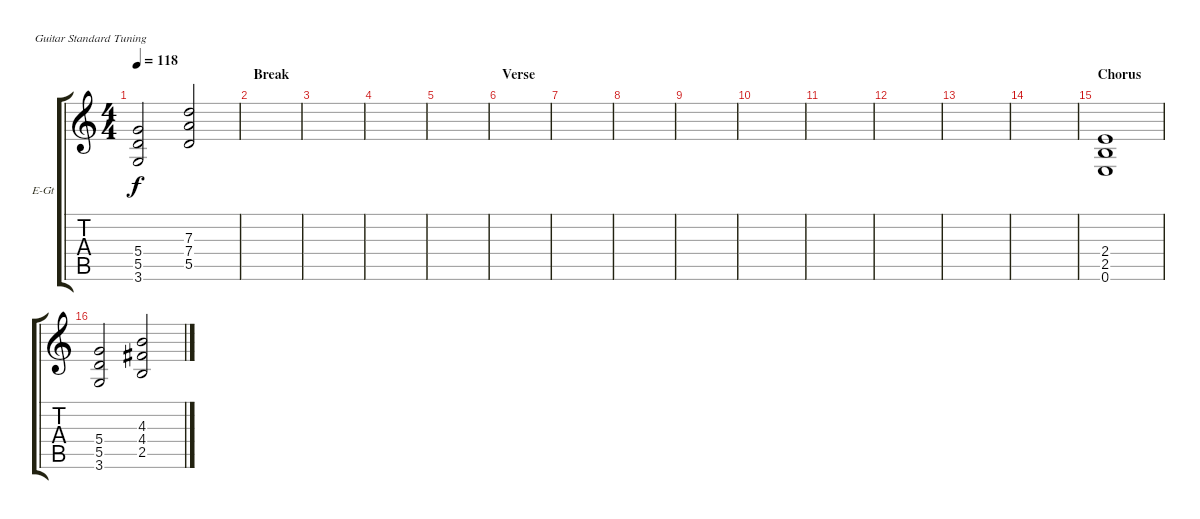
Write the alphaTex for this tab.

\defaultSystemsLayout 4
\bracketExtendMode groupsimilarinstruments
\firstSystemTrackNameOrientation horizontal
\otherSystemsTrackNameOrientation horizontal
\track ("Rhythm Guitar" "E-Gt") {instrument overdrivenguitar}
\staff {score tabs}
\tuning (E4 B3 G3 D3 A2 E2)
\ts (4 4)
\tempo 118
\clef g2
\scale
0.333333
\ks c
(5.5 5.4 3.6).2{dy f} (5.5 7.4 7.3).2 |
\section ("" "Break")
\scale
0.333333 |
\scale
0.333333 |
\scale
0.333333 |
\scale
0.333333 |
\section ("" "Verse")
\scale
0.333333 |
\scale
0.333333 |
\scale
0.333333 |
\scale
0.333333 |
\scale
0.333333 |
\scale
0.333333 |
\scale
0.333333 |
\scale
0.333333 |
\scale
0.333333 |
\section ("" "Chorus")
\scale
0.333333 (2.5 2.4 0.6).1 |
\scale
0.333333 (5.5 5.4 3.6).2 (2.5 4.4 4.3).2
